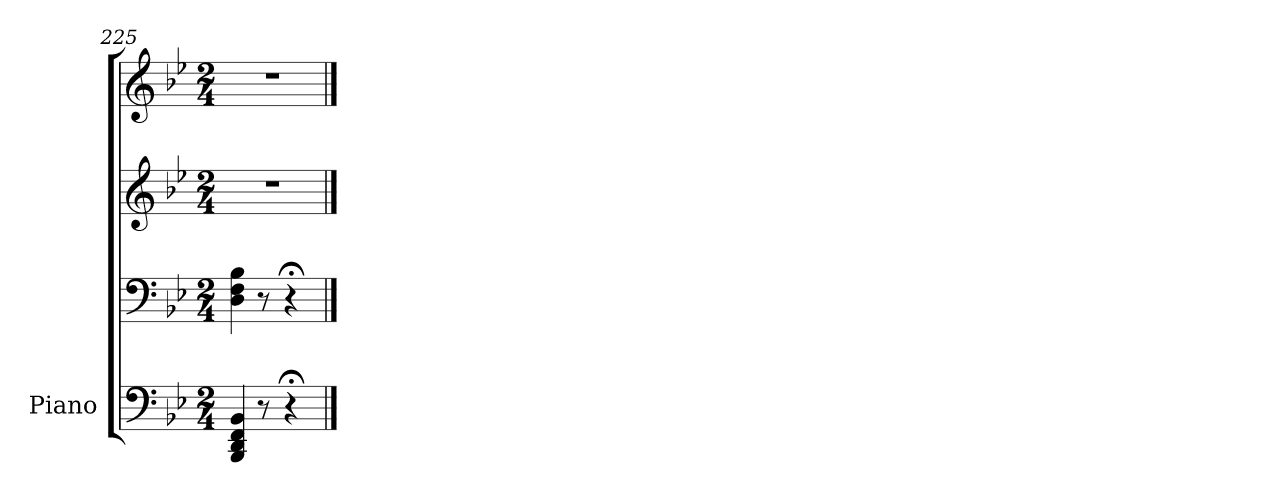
**kern	**kern	**kern	**kern
*part1	*part1	*part1	*part1
*staff4	*staff3	*staff2	*staff1
*I"Piano	*	*	*
*I'Pno.	*	*	*
*clefF4	*clefF4	*clefG2	*clefG2
*k[b-e-]	*k[b-e-]	*k[b-e-]	*k[b-e-]
*M2/4	*M2/4	*M2/4	*M2/4
=225	=225	=225	=225
8BBB-/ 8DD/ 8FF/ 8BB-/J	8D\ 8F\ 8B-\J	2r	2r
8r	8r	.	.
4r;<	4r;<	.	.
==	==	==	==
*-	*-	*-	*-
